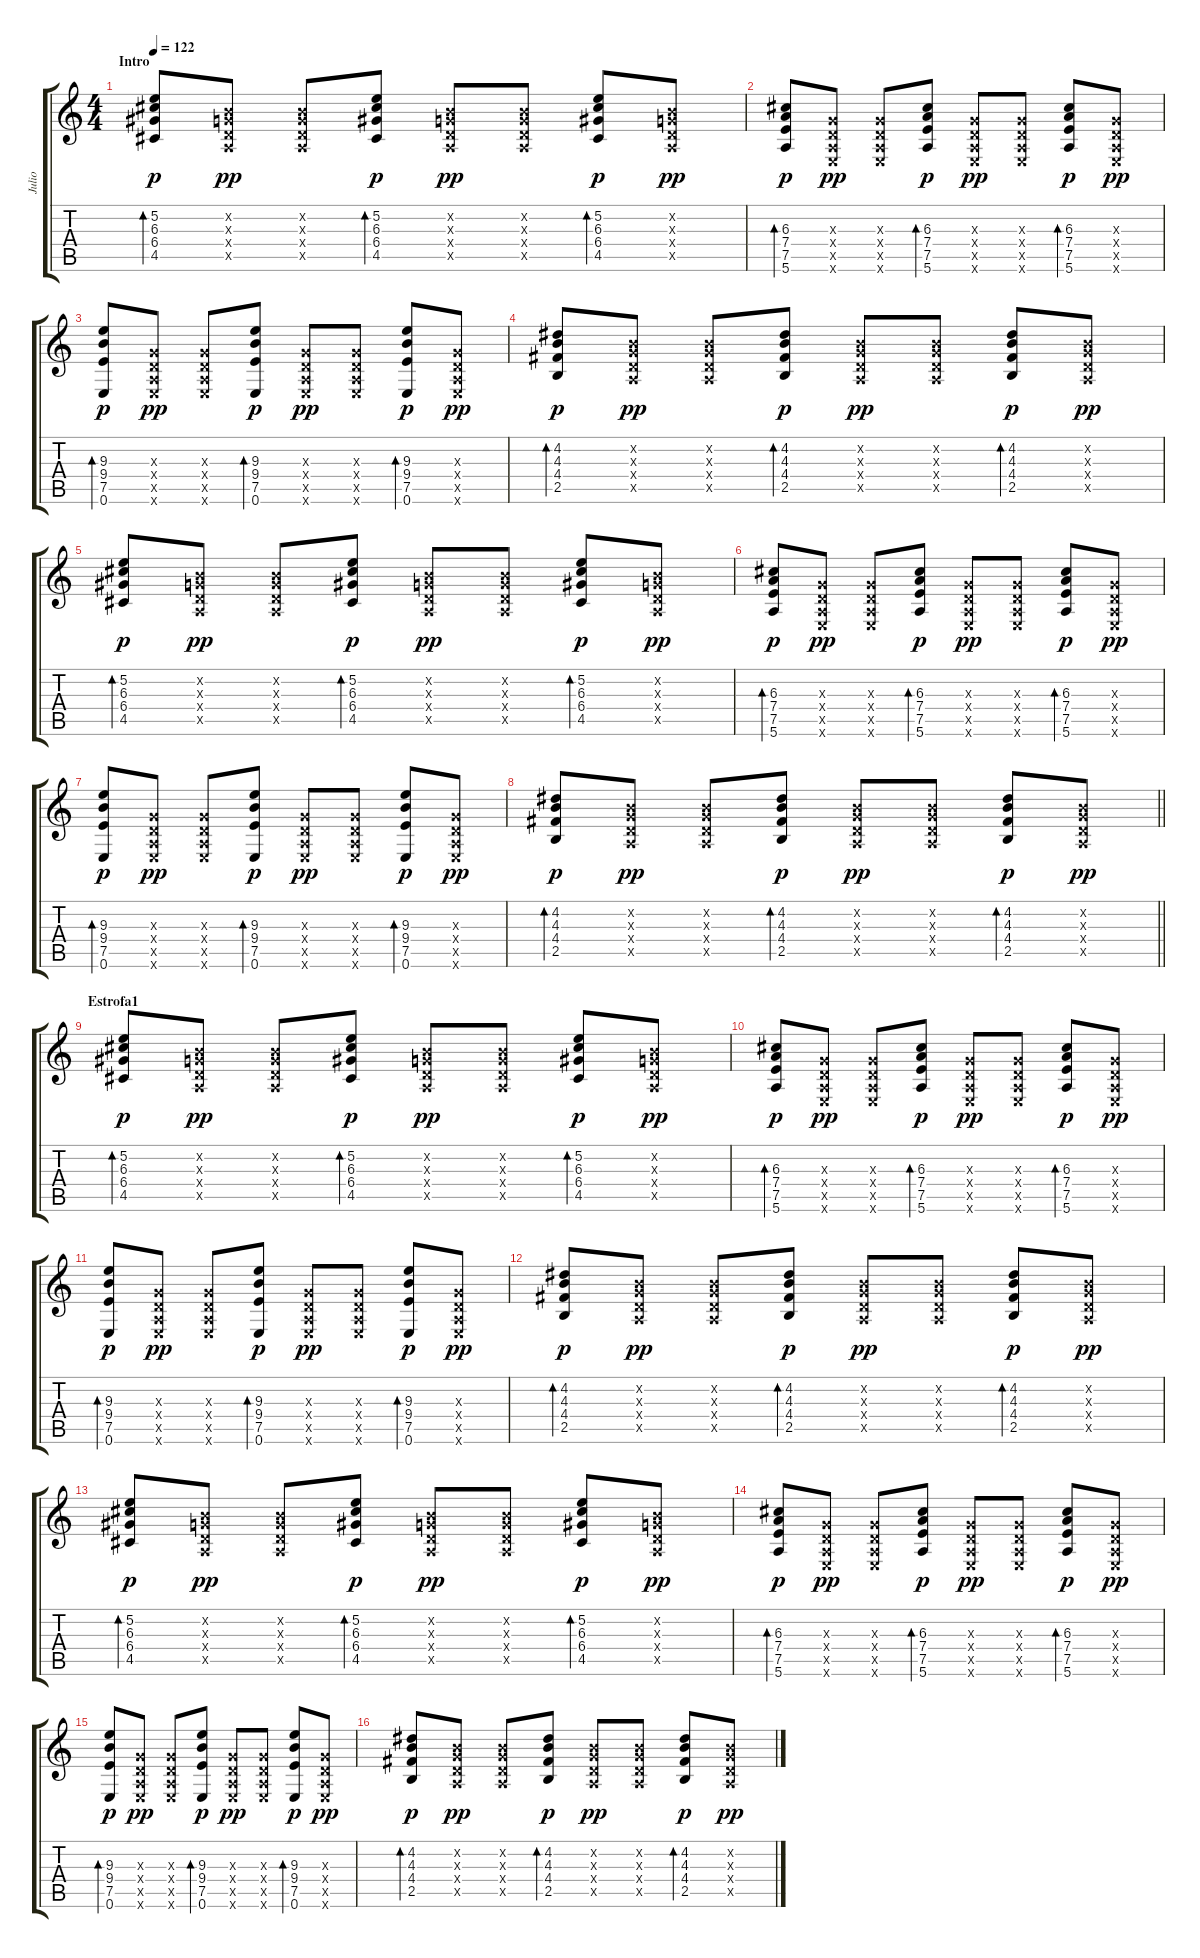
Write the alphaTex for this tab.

\track ("Julio" "Julio") {instrument acousticguitarsteel}
\staff {score tabs}
\tuning (E4 B3 G3 D3 A2 E2) {hide}
\ts (4 4)
\section ("" "Intro")
\tempo 122
\clef g2
\ks c
(5.2 6.3 6.4 4.5).8{bd 60 dy p instrument acousticguitarsteel} (0.2{x} 0.3{x} 0.4{x} 0.5{x}).8{dy pp} (0.2{x} 0.3{x} 0.4{x} 0.5{x}).8 (5.2 6.3 6.4 4.5).8{bd 60 dy p} (0.2{x} 0.3{x} 0.4{x} 0.5{x}).8{dy pp} (0.2{x} 0.3{x} 0.4{x} 0.5{x}).8 (5.2 6.3 6.4 4.5).8{bd 60 dy p} (0.2{x} 0.3{x} 0.4{x} 0.5{x}).8{dy pp} |
(6.3 7.4 7.5 5.6).8{bd 60 dy p} (0.3{x} 0.4{x} 0.5{x} 0.6{x}).8{dy pp} (0.3{x} 0.4{x} 0.5{x} 0.6{x}).8 (6.3 7.4 7.5 5.6).8{bd 60 dy p} (0.3{x} 0.4{x} 0.5{x} 0.6{x}).8{dy pp} (0.3{x} 0.4{x} 0.5{x} 0.6{x}).8 (6.3 7.4 7.5 5.6).8{bd 60 dy p} (0.3{x} 0.4{x} 0.5{x} 0.6{x}).8{dy pp} |
(9.3 9.4 7.5 0.6).8{bd 60 dy p} (0.3{x} 0.4{x} 0.5{x} 0.6{x}).8{dy pp} (0.3{x} 0.4{x} 0.5{x} 0.6{x}).8 (9.3 9.4 7.5 0.6).8{bd 60 dy p} (0.3{x} 0.4{x} 0.5{x} 0.6{x}).8{dy pp} (0.3{x} 0.4{x} 0.5{x} 0.6{x}).8 (9.3 9.4 7.5 0.6).8{bd 60 dy p} (0.3{x} 0.4{x} 0.5{x} 0.6{x}).8{dy pp} |
(4.2 4.3 4.4 2.5).8{bd 60 dy p} (0.2{x} 0.3{x} 0.4{x} 0.5{x}).8{dy pp} (0.2{x} 0.3{x} 0.4{x} 0.5{x}).8 (4.2 4.3 4.4 2.5).8{bd 60 dy p} (0.2{x} 0.3{x} 0.4{x} 0.5{x}).8{dy pp} (0.2{x} 0.3{x} 0.4{x} 0.5{x}).8 (4.2 4.3 4.4 2.5).8{bd 60 dy p} (0.2{x} 0.3{x} 0.4{x} 0.5{x}).8{dy pp} |
(5.2 6.3 6.4 4.5).8{bd 60 dy p} (0.2{x} 0.3{x} 0.4{x} 0.5{x}).8{dy pp} (0.2{x} 0.3{x} 0.4{x} 0.5{x}).8 (5.2 6.3 6.4 4.5).8{bd 60 dy p} (0.2{x} 0.3{x} 0.4{x} 0.5{x}).8{dy pp} (0.2{x} 0.3{x} 0.4{x} 0.5{x}).8 (5.2 6.3 6.4 4.5).8{bd 60 dy p} (0.2{x} 0.3{x} 0.4{x} 0.5{x}).8{dy pp} |
(6.3 7.4 7.5 5.6).8{bd 60 dy p} (0.3{x} 0.4{x} 0.5{x} 0.6{x}).8{dy pp} (0.3{x} 0.4{x} 0.5{x} 0.6{x}).8 (6.3 7.4 7.5 5.6).8{bd 60 dy p} (0.3{x} 0.4{x} 0.5{x} 0.6{x}).8{dy pp} (0.3{x} 0.4{x} 0.5{x} 0.6{x}).8 (6.3 7.4 7.5 5.6).8{bd 60 dy p} (0.3{x} 0.4{x} 0.5{x} 0.6{x}).8{dy pp} |
(9.3 9.4 7.5 0.6).8{bd 60 dy p} (0.3{x} 0.4{x} 0.5{x} 0.6{x}).8{dy pp} (0.3{x} 0.4{x} 0.5{x} 0.6{x}).8 (9.3 9.4 7.5 0.6).8{bd 60 dy p} (0.3{x} 0.4{x} 0.5{x} 0.6{x}).8{dy pp} (0.3{x} 0.4{x} 0.5{x} 0.6{x}).8 (9.3 9.4 7.5 0.6).8{bd 60 dy p} (0.3{x} 0.4{x} 0.5{x} 0.6{x}).8{dy pp} |
\barLineRight lightlight
(4.2 4.3 4.4 2.5).8{bd 60 dy p} (0.2{x} 0.3{x} 0.4{x} 0.5{x}).8{dy pp} (0.2{x} 0.3{x} 0.4{x} 0.5{x}).8 (4.2 4.3 4.4 2.5).8{bd 60 dy p} (0.2{x} 0.3{x} 0.4{x} 0.5{x}).8{dy pp} (0.2{x} 0.3{x} 0.4{x} 0.5{x}).8 (4.2 4.3 4.4 2.5).8{bd 60 dy p} (0.2{x} 0.3{x} 0.4{x} 0.5{x}).8{dy pp} |
\section ("" "Estrofa1")
(5.2 6.3 6.4 4.5).8{bd 60 dy p} (0.2{x} 0.3{x} 0.4{x} 0.5{x}).8{dy pp} (0.2{x} 0.3{x} 0.4{x} 0.5{x}).8 (5.2 6.3 6.4 4.5).8{bd 60 dy p} (0.2{x} 0.3{x} 0.4{x} 0.5{x}).8{dy pp} (0.2{x} 0.3{x} 0.4{x} 0.5{x}).8 (5.2 6.3 6.4 4.5).8{bd 60 dy p} (0.2{x} 0.3{x} 0.4{x} 0.5{x}).8{dy pp} |
(6.3 7.4 7.5 5.6).8{bd 60 dy p} (0.3{x} 0.4{x} 0.5{x} 0.6{x}).8{dy pp} (0.3{x} 0.4{x} 0.5{x} 0.6{x}).8 (6.3 7.4 7.5 5.6).8{bd 60 dy p} (0.3{x} 0.4{x} 0.5{x} 0.6{x}).8{dy pp} (0.3{x} 0.4{x} 0.5{x} 0.6{x}).8 (6.3 7.4 7.5 5.6).8{bd 60 dy p} (0.3{x} 0.4{x} 0.5{x} 0.6{x}).8{dy pp} |
(9.3 9.4 7.5 0.6).8{bd 60 dy p} (0.3{x} 0.4{x} 0.5{x} 0.6{x}).8{dy pp} (0.3{x} 0.4{x} 0.5{x} 0.6{x}).8 (9.3 9.4 7.5 0.6).8{bd 60 dy p} (0.3{x} 0.4{x} 0.5{x} 0.6{x}).8{dy pp} (0.3{x} 0.4{x} 0.5{x} 0.6{x}).8 (9.3 9.4 7.5 0.6).8{bd 60 dy p} (0.3{x} 0.4{x} 0.5{x} 0.6{x}).8{dy pp} |
(4.2 4.3 4.4 2.5).8{bd 60 dy p} (0.2{x} 0.3{x} 0.4{x} 0.5{x}).8{dy pp} (0.2{x} 0.3{x} 0.4{x} 0.5{x}).8 (4.2 4.3 4.4 2.5).8{bd 60 dy p} (0.2{x} 0.3{x} 0.4{x} 0.5{x}).8{dy pp} (0.2{x} 0.3{x} 0.4{x} 0.5{x}).8 (4.2 4.3 4.4 2.5).8{bd 60 dy p} (0.2{x} 0.3{x} 0.4{x} 0.5{x}).8{dy pp} |
(5.2 6.3 6.4 4.5).8{bd 60 dy p} (0.2{x} 0.3{x} 0.4{x} 0.5{x}).8{dy pp} (0.2{x} 0.3{x} 0.4{x} 0.5{x}).8 (5.2 6.3 6.4 4.5).8{bd 60 dy p} (0.2{x} 0.3{x} 0.4{x} 0.5{x}).8{dy pp} (0.2{x} 0.3{x} 0.4{x} 0.5{x}).8 (5.2 6.3 6.4 4.5).8{bd 60 dy p} (0.2{x} 0.3{x} 0.4{x} 0.5{x}).8{dy pp} |
(6.3 7.4 7.5 5.6).8{bd 60 dy p} (0.3{x} 0.4{x} 0.5{x} 0.6{x}).8{dy pp} (0.3{x} 0.4{x} 0.5{x} 0.6{x}).8 (6.3 7.4 7.5 5.6).8{bd 60 dy p} (0.3{x} 0.4{x} 0.5{x} 0.6{x}).8{dy pp} (0.3{x} 0.4{x} 0.5{x} 0.6{x}).8 (6.3 7.4 7.5 5.6).8{bd 60 dy p} (0.3{x} 0.4{x} 0.5{x} 0.6{x}).8{dy pp} |
(9.3 9.4 7.5 0.6).8{bd 60 dy p} (0.3{x} 0.4{x} 0.5{x} 0.6{x}).8{dy pp} (0.3{x} 0.4{x} 0.5{x} 0.6{x}).8 (9.3 9.4 7.5 0.6).8{bd 60 dy p} (0.3{x} 0.4{x} 0.5{x} 0.6{x}).8{dy pp} (0.3{x} 0.4{x} 0.5{x} 0.6{x}).8 (9.3 9.4 7.5 0.6).8{bd 60 dy p} (0.3{x} 0.4{x} 0.5{x} 0.6{x}).8{dy pp} |
(4.2 4.3 4.4 2.5).8{bd 60 dy p} (0.2{x} 0.3{x} 0.4{x} 0.5{x}).8{dy pp} (0.2{x} 0.3{x} 0.4{x} 0.5{x}).8 (4.2 4.3 4.4 2.5).8{bd 60 dy p} (0.2{x} 0.3{x} 0.4{x} 0.5{x}).8{dy pp} (0.2{x} 0.3{x} 0.4{x} 0.5{x}).8 (4.2 4.3 4.4 2.5).8{bd 60 dy p} (0.2{x} 0.3{x} 0.4{x} 0.5{x}).8{dy pp}
